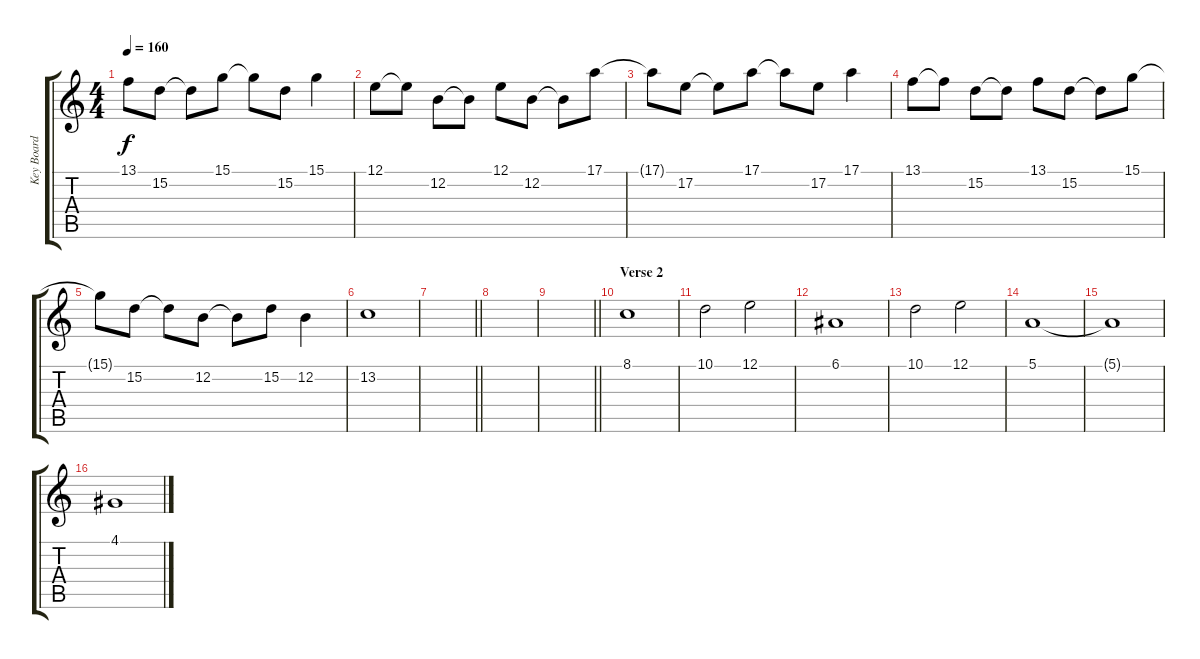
\track ("Key Board" "Key Board") {instrument stringensemble1}
\staff {score tabs}
\tuning (E4 B3 G3 D3 A2 E2) {hide}
\ts (4 4)
\tempo 160
\clef g2
\ks c
13.1{t}.8{dy f} 15.2.8 15.2{t}.8 15.1.8 15.1{t}.8 15.2.8 15.1.4 |
12.1.8 12.1{t}.8 12.2.8 12.2{t}.8 12.1.8 12.2.8 12.2{t}.8 17.1.8 |
17.1{t}.8 17.2.8 17.2{t}.8 17.1.8 17.1{t}.8 17.2.8 17.1.4 |
13.1.8 13.1{t}.8 15.2.8 15.2{t}.8 13.1.8 15.2.8 15.2{t}.8 15.1.8 |
15.1{t}.8 15.2.8 15.2{t}.8 12.2.8 12.2{t}.8 15.2.8 12.2.4 |
13.2.1 |
\barLineRight lightlight
|
|
\barLineRight lightlight
|
\section ("" "Verse 2")
8.1.1 |
10.1.2 12.1.2 |
6.1.1 |
10.1.2 12.1.2 |
5.1.1 |
5.1{t}.1 |
4.1.1
